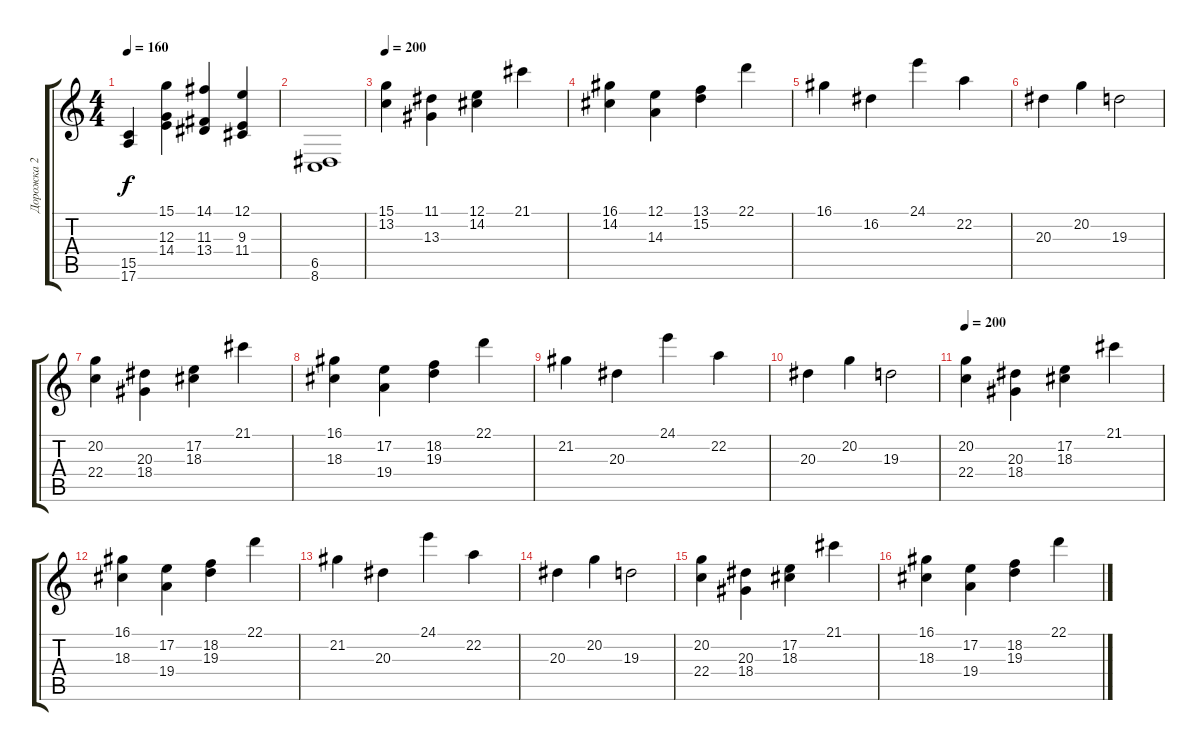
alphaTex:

\track ("Дорожка 2" "Дорожка 2") {instrument stringensemble1}
\staff {score tabs}
\tuning (E4 B3 G3 D3 A2 E2) {hide}
\ts (4 4)
\tempo 160
\clef g2
\ks c
(15.5 17.6).4{dy f} (15.1 12.3 14.4).4 (14.1 11.3 13.4).4 (12.1 9.3 11.4).4 |
(6.5 8.6).1 |
\tempo 200
(15.1 13.2).4 (11.1 13.3).4 (12.1 14.2).4 21.1.4 |
(16.1 14.2).4 (12.1 14.3).4 (13.1 15.2).4 22.1.4 |
16.1.4 16.2.4 24.1.4 22.2.4 |
20.3.4 20.2.4 19.3.2 |
(20.2 22.4).4 (20.3 18.4).4 (17.2 18.3).4 21.1.4 |
(16.1 18.3).4 (17.2 19.4).4 (18.2 19.3).4 22.1.4 |
21.2.4 20.3.4 24.1.4 22.2.4 |
20.3.4 20.2.4 19.3.2 |
\tempo 200
(20.2 22.4).4 (20.3 18.4).4 (17.2 18.3).4 21.1.4 |
(16.1 18.3).4 (17.2 19.4).4 (18.2 19.3).4 22.1.4 |
21.2.4 20.3.4 24.1.4 22.2.4 |
20.3.4 20.2.4 19.3.2 |
(20.2 22.4).4 (20.3 18.4).4 (17.2 18.3).4 21.1.4 |
(16.1 18.3).4 (17.2 19.4).4 (18.2 19.3).4 22.1.4
